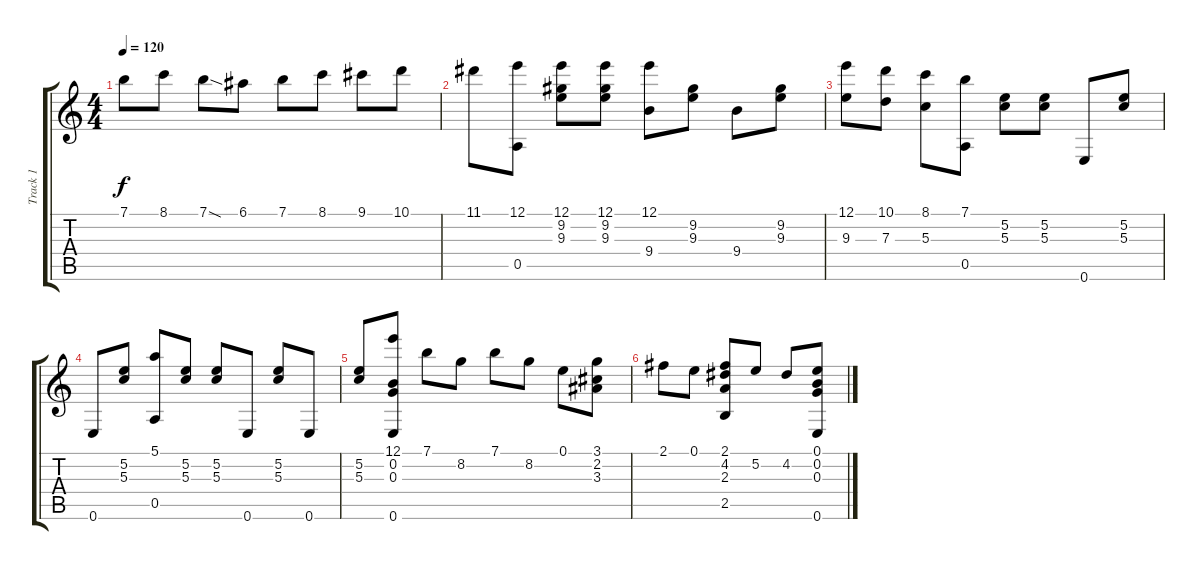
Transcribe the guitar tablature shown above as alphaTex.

\track ("Track 1" "Track 1") {instrument acousticguitarnylon}
\staff {score tabs}
\tuning (E4 B3 G3 D3 A2 E2) {hide}
\ts (4 4)
\tempo 120
\clef g2
\ks c
7.1.8{dy f} 8.1.8 7.1{sod}.8 6.1.8 7.1.8 8.1.8 9.1.8 10.1.8 |
11.1.8 (12.1 0.5).8 (12.1 9.2 9.3).8 (12.1 9.2 9.3).8 (12.1 9.4).8 (9.2 9.3).8 9.4.8 (9.2 9.3).8 |
(12.1 9.3).8 (10.1 7.3).8 (8.1 5.3).8 (7.1 0.5).8 (5.2 5.3).8 (5.2 5.3).8 0.6.8 (5.2 5.3).8 |
0.6.8 (5.2 5.3).8 (5.1 0.5).8 (5.2 5.3).8 (5.2 5.3).8 0.6.8 (5.2 5.3).8 0.6.8 |
(5.2 5.3).8 (12.1 0.2 0.3 0.6).8 7.1.8 8.2.8 7.1.8 8.2.8 0.1.8 (3.1 2.2 3.3).8 |
2.1.8 0.1.8 (2.1 4.2 2.3 2.5).8 5.2.8 4.2.8 (0.1 0.2 0.3 0.6).8
